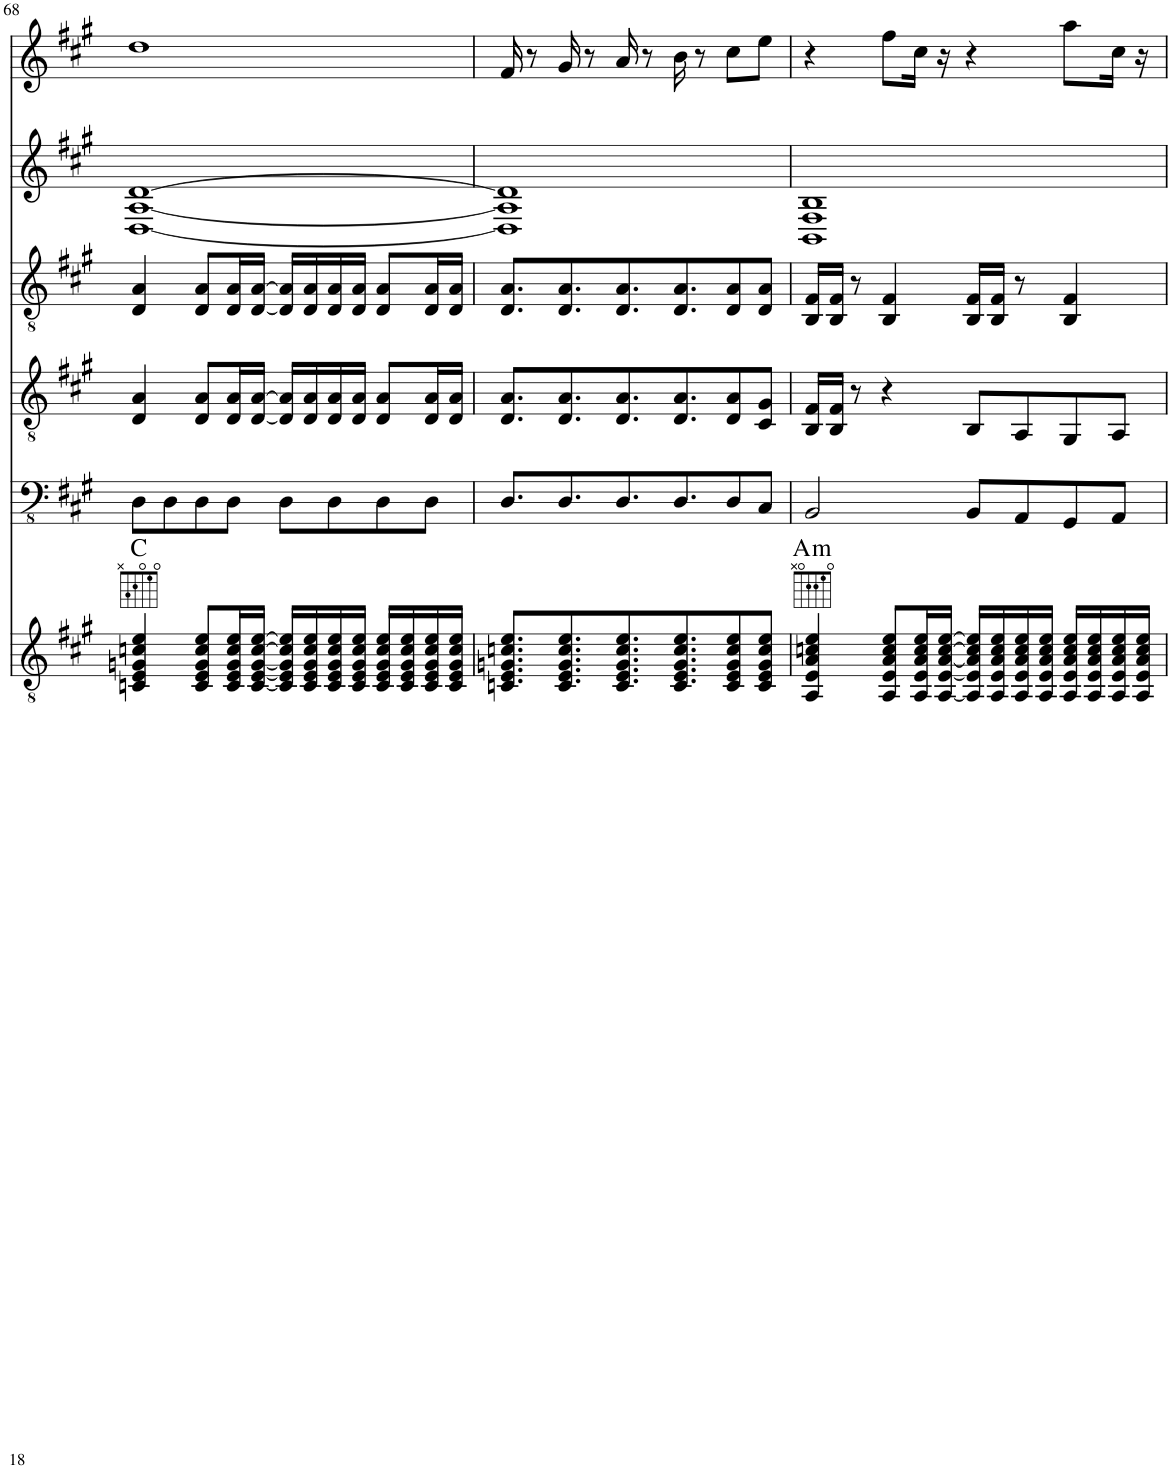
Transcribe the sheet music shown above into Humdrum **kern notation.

**kern	**harte	**kern	**kern	**kern	**kern	**kern
*part6	*part6	*part5	*part4	*part3	*part2	*part1
*staff6	*	*staff5	*staff4	*staff3	*staff2	*staff1
*I"ľ����	*	*I"��˹	*I"���༪��	*I"��������	*I"���� ����	*I"���� ����
!!LO:PB:g=z
*clefGv2	*	*clefFv4	*clefGv2	*clefGv2	*clefG2	*clefG2
*k[f#c#g#]	*	*k[f#c#g#]	*k[f#c#g#]	*k[f#c#g#]	*k[f#c#g#]	*k[f#c#g#]
*M4/4	*	*M4/4	*M4/4	*M4/4	*M4/4	*M4/4
=68	=68	=68	=68	=68	=68	=68
4Cn/ 4E/ 4Gn/ 4cn/ 4e/	C:maj	8DD\L	4D/ 4A/	4D/ 4A/	[1D [1A [1d	1dd
.	.	8DD\	.	.	.	.
8C/ 8E/ 8G/ 8c/ 8e/L	.	8DD\	8D/ 8A/L	8D/ 8A/L	.	.
16C/ 16E/ 16G/ 16c/ 16e/L	.	8DD\J	16D/ 16A/L	16D/ 16A/L	.	.
[16C/ [16E/ [16G/ [16c/ [16e/JJ	.	.	[16D/ [16A/JJ	[16D/ [16A/JJ	.	.
16C/] 16E/] 16G/] 16c/] 16e/]LL	.	8DD\L	16D/] 16A/]LL	16D/] 16A/]LL	.	.
16C/ 16E/ 16G/ 16c/ 16e/	.	.	16D/ 16A/	16D/ 16A/	.	.
16C/ 16E/ 16G/ 16c/ 16e/	.	8DD\	16D/ 16A/	16D/ 16A/	.	.
16C/ 16E/ 16G/ 16c/ 16e/JJ	.	.	16D/ 16A/JJ	16D/ 16A/JJ	.	.
16C/ 16E/ 16G/ 16c/ 16e/LL	.	8DD\	8D/ 8A/L	8D/ 8A/L	.	.
16C/ 16E/ 16G/ 16c/ 16e/	.	.	.	.	.	.
16C/ 16E/ 16G/ 16c/ 16e/	.	8DD\J	16D/ 16A/L	16D/ 16A/L	.	.
16C/ 16E/ 16G/ 16c/ 16e/JJ	.	.	16D/ 16A/JJ	16D/ 16A/JJ	.	.
=69	=69	=69	=69	=69	=69	=69
8.Cn/ 8.E/ 8.Gn/ 8.cn/ 8.e/L	.	8.DD/L	8.D/ 8.A/L	8.D/ 8.A/L	1D] 1A] 1d]	16f#/
.	.	.	.	.	.	8r
8.C/ 8.E/ 8.G/ 8.c/ 8.e/	.	8.DD/	8.D/ 8.A/	8.D/ 8.A/	.	16g#/
.	.	.	.	.	.	8r
8.C/ 8.E/ 8.G/ 8.c/ 8.e/	.	8.DD/	8.D/ 8.A/	8.D/ 8.A/	.	16a/
.	.	.	.	.	.	8r
8.C/ 8.E/ 8.G/ 8.c/ 8.e/	.	8.DD/	8.D/ 8.A/	8.D/ 8.A/	.	16b\
.	.	.	.	.	.	8r
8C/ 8E/ 8G/ 8c/ 8e/	.	8DD/	8D/ 8A/	8D/ 8A/	.	8cc#\L
8C/ 8E/ 8G/ 8c/ 8e/J	.	8CC#/J	8C#/ 8G#/J	8D/ 8A/J	.	8ee\J
=70	=70	=70	=70	=70	=70	=70
!	!LO:H:kt=m	!	!	!	!	!
4AA/ 4E/ 4A/ 4cn/ 4e/	A:min	2BBB/	16BB/ 16F#/LL	16BB/ 16F#/LL	1BB 1F# 1B	4r
.	.	.	16BB/ 16F#/JJ	16BB/ 16F#/JJ	.	.
.	.	.	8r	8r	.	.
8AA/ 8E/ 8A/ 8c/ 8e/L	.	.	4r	4BB/ 4F#/	.	8ff#\L
16AA/ 16E/ 16A/ 16c/ 16e/L	.	.	.	.	.	16cc#\Jk
[16AA/ [16E/ [16A/ [16c/ [16e/JJ	.	.	.	.	.	16r
16AA/] 16E/] 16A/] 16c/] 16e/]LL	.	8BBB/L	8BB/L	16BB/ 16F#/LL	.	4r
16AA/ 16E/ 16A/ 16c/ 16e/	.	.	.	16BB/ 16F#/JJ	.	.
16AA/ 16E/ 16A/ 16c/ 16e/	.	8AAA/	8AA/	8r	.	.
16AA/ 16E/ 16A/ 16c/ 16e/JJ	.	.	.	.	.	.
16AA/ 16E/ 16A/ 16c/ 16e/LL	.	8GGG#/	8GG#/	4BB/ 4F#/	.	8aa\L
16AA/ 16E/ 16A/ 16c/ 16e/	.	.	.	.	.	.
16AA/ 16E/ 16A/ 16c/ 16e/	.	8AAA/J	8AA/J	.	.	16cc#\Jk
16AA/ 16E/ 16A/ 16c/ 16e/JJ	.	.	.	.	.	16r
=	=	=	=	=	=	=
*-	*-	*-	*-	*-	*-	*-
